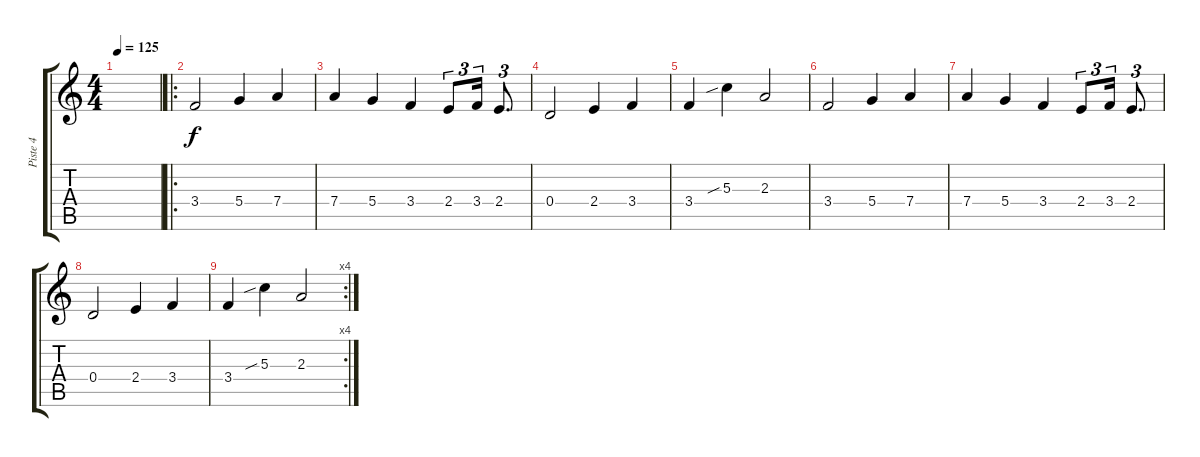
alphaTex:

\track ("Piste 4" "Piste 4") {instrument distortionguitar}
\staff {score tabs}
\tuning (E4 B3 G3 D3 A2 E2) {hide}
\ts (4 4)
\tempo 125
\clef g2
\ks c
|
\ro
3.4.2 5.4.4 7.4.4 |
7.4.4 5.4.4 3.4.4 2.4.8{tu (3 2)} 3.4.16{tu (3 2)} 2.4.8{d tu (3 2)} |
0.4.2 2.4.4 3.4.4 |
3.4.4 5.3{sib}.4 2.3.2 |
3.4.2 5.4.4 7.4.4 |
7.4.4 5.4.4 3.4.4 2.4.8{tu (3 2)} 3.4.16{tu (3 2)} 2.4.8{d tu (3 2)} |
0.4.2 2.4.4 3.4.4 |
\rc 4
3.4.4 5.3{sib}.4 2.3.2
